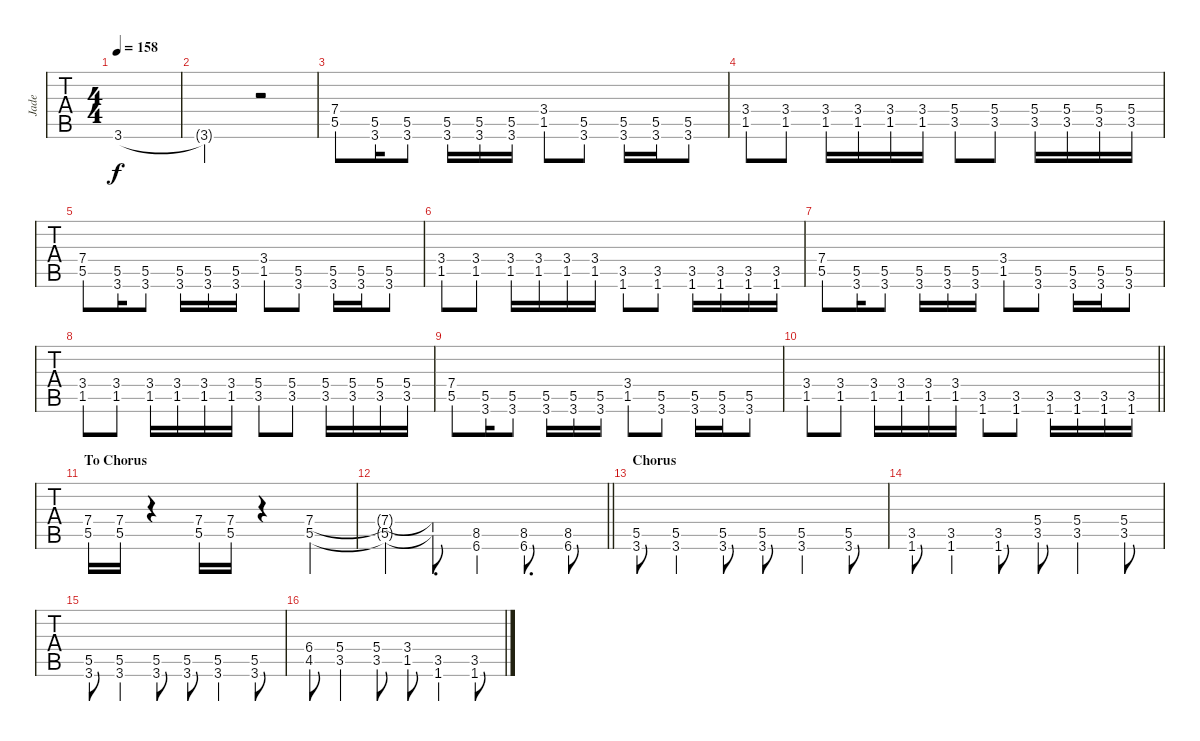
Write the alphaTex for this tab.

\track ("Jade" "Jade") {instrument overdrivenguitar}
\staff {tabs}
\tuning (E4 B3 G3 D3 A2 E2) {hide}
\ts (4 4)
\tempo 158
\clef g2
\ks gminor
3.6{t}.1{dy f} |
3.6{t}.2 r.2{volume 10} |
(7.4 5.5).8 (5.5 3.6).16 (5.5 3.6).8 (5.5 3.6).16 (5.5 3.6).16 (5.5 3.6).16 (3.4 1.5).8 (5.5 3.6).8 (5.5 3.6).16 (5.5 3.6).16 (5.5 3.6).8 |
(3.4 1.5).8 (3.4 1.5).8 (3.4 1.5).16 (3.4 1.5).16 (3.4 1.5).16 (3.4 1.5).16 (5.4 3.5).8 (5.4 3.5).8 (5.4 3.5).16 (5.4 3.5).16 (5.4 3.5).16 (5.4 3.5).16 |
(7.4 5.5).8 (5.5 3.6).16 (5.5 3.6).8 (5.5 3.6).16 (5.5 3.6).16 (5.5 3.6).16 (3.4 1.5).8 (5.5 3.6).8 (5.5 3.6).16 (5.5 3.6).16 (5.5 3.6).8 |
(3.4 1.5).8 (3.4 1.5).8 (3.4 1.5).16 (3.4 1.5).16 (3.4 1.5).16 (3.4 1.5).16 (3.5 1.6).8 (3.5 1.6).8 (3.5 1.6).16 (3.5 1.6).16 (3.5 1.6).16 (3.5 1.6).16 |
(7.4 5.5).8 (5.5 3.6).16 (5.5 3.6).8 (5.5 3.6).16 (5.5 3.6).16 (5.5 3.6).16 (3.4 1.5).8 (5.5 3.6).8 (5.5 3.6).16 (5.5 3.6).16 (5.5 3.6).8 |
(3.4 1.5).8 (3.4 1.5).8 (3.4 1.5).16 (3.4 1.5).16 (3.4 1.5).16 (3.4 1.5).16 (5.4 3.5).8 (5.4 3.5).8 (5.4 3.5).16 (5.4 3.5).16 (5.4 3.5).16 (5.4 3.5).16 |
(7.4 5.5).8 (5.5 3.6).16 (5.5 3.6).8 (5.5 3.6).16 (5.5 3.6).16 (5.5 3.6).16 (3.4 1.5).8 (5.5 3.6).8 (5.5 3.6).16 (5.5 3.6).16 (5.5 3.6).8 |
\barLineRight lightlight
(3.4 1.5).8 (3.4 1.5).8 (3.4 1.5).16 (3.4 1.5).16 (3.4 1.5).16 (3.4 1.5).16 (3.5 1.6).8 (3.5 1.6).8 (3.5 1.6).16 (3.5 1.6).16 (3.5 1.6).16 (3.5 1.6).16 |
\section ("" "To Chorus")
(7.4 5.5).16 (7.4 5.5).16 r.4 (7.4 5.5).16 (7.4 5.5).16 r.4 (7.4 5.5).4 |
\barLineRight lightlight
(7.4{t} 5.5{t}).4 (7.4{t} 5.5{t}).8{d} (8.5 6.6).4 (8.5 6.6).8{d} (8.5 6.6).8 |
\section ("" "Chorus")
(5.5 3.6).8 (5.5 3.6).4 (5.5 3.6).8 (5.5 3.6).8 (5.5 3.6).4 (5.5 3.6).8 |
(3.5 1.6).8 (3.5 1.6).4 (3.5 1.6).8 (5.4 3.5).8 (5.4 3.5).4 (5.4 3.5).8 |
(5.5 3.6).8 (5.5 3.6).4 (5.5 3.6).8 (5.5 3.6).8 (5.5 3.6).4 (5.5 3.6).8 |
(6.4 4.5).8 (5.4 3.5).4 (5.4 3.5).8 (3.4 1.5).8 (3.5 1.6).4 (3.5 1.6).8
